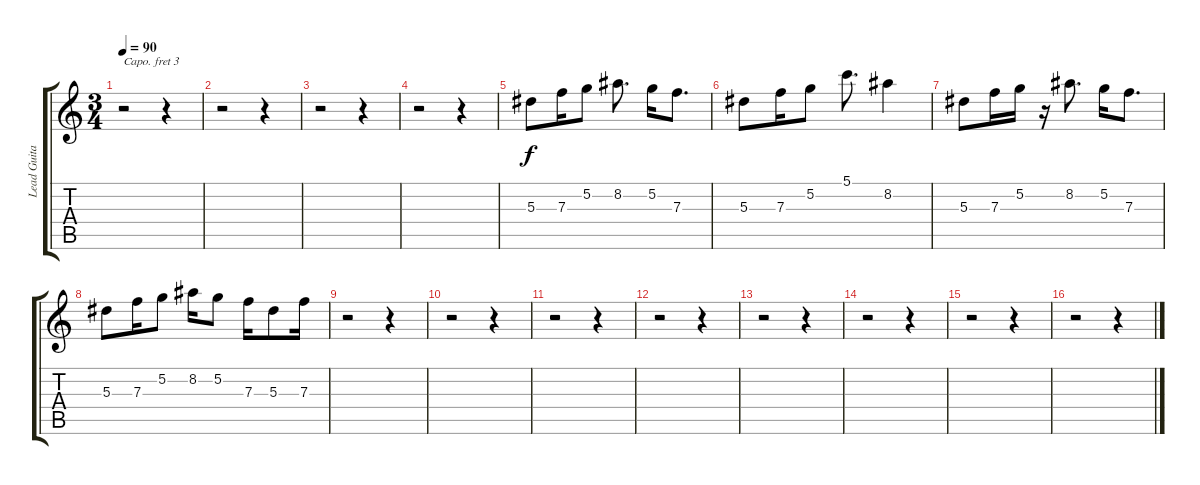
\track ("Lead Guitar" "Lead Guita") {instrument acousticguitarsteel}
\staff {score tabs}
\capo 3
\tuning (E4 B3 G3 D3 A2 E2) {hide}
\ts (3 4)
\tempo 90
\clef g2
\ks c
r.2{dy f instrument acousticguitarsteel} r.4 |
r.2 r.4 |
r.2 r.4 |
r.2 r.4 |
5.3.8 7.3.16 5.2.8 8.2.8{d} 5.2.16 7.3.8{d} |
5.3.8 7.3.16 5.2.8 5.1.8{d} 8.2.4 |
5.3.8 7.3.16 5.2.16 r.16 8.2.8{d} 5.2.16 7.3.8{d} |
5.3.8 7.3.16 5.2.8 8.2.16 5.2.8 7.3.16 5.3.8 7.3.16 |
r.2 r.4 |
r.2 r.4 |
r.2 r.4 |
r.2 r.4 |
r.2 r.4 |
r.2 r.4 |
r.2 r.4 |
r.2 r.4
